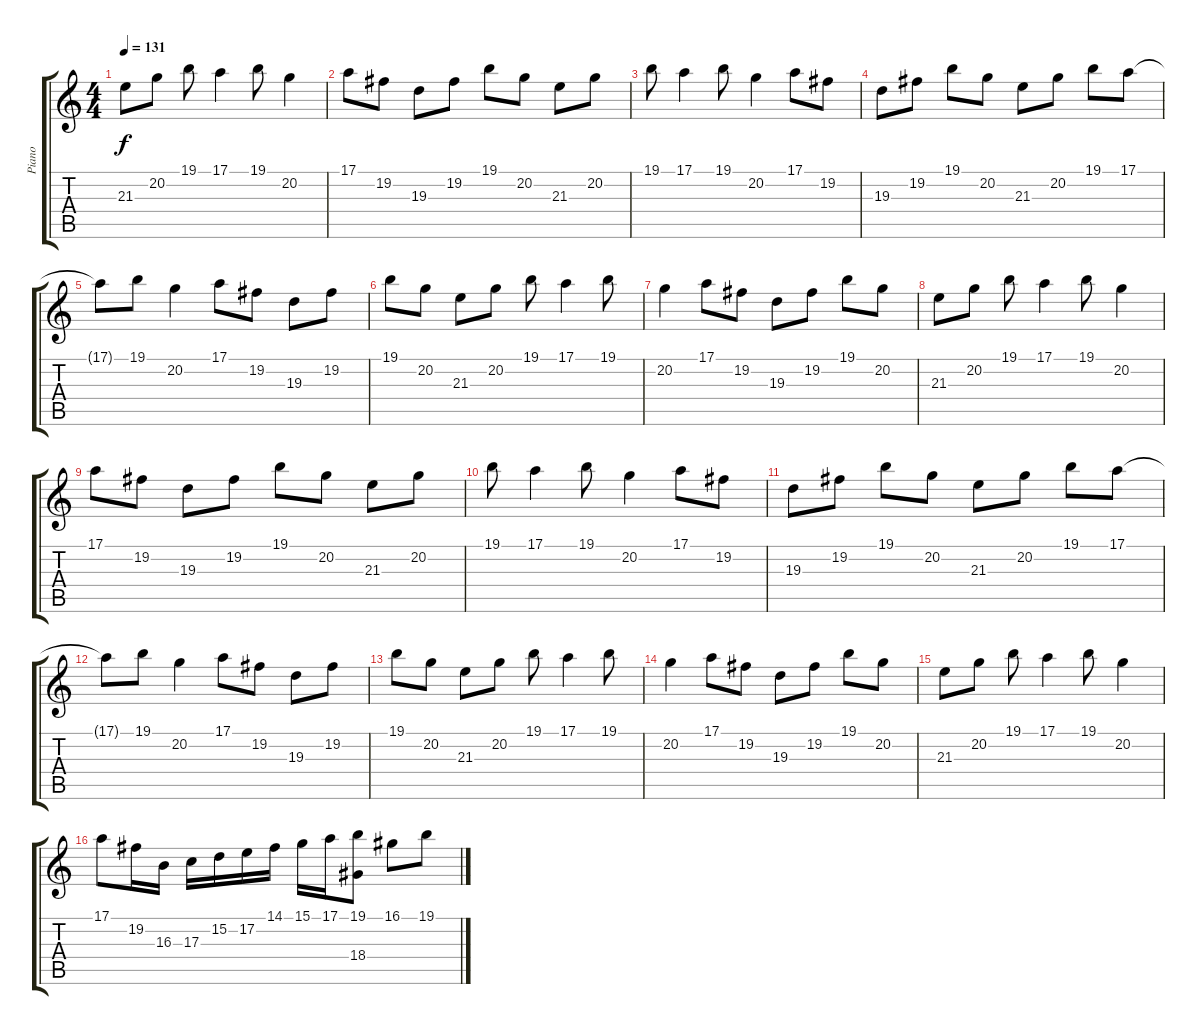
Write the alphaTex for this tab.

\track ("Piano" "Piano") {instrument electricgrandpiano}
\staff {score tabs}
\tuning (E4 B3 G3 D3 A2 E2) {hide}
\ts (4 4)
\tempo 131
\clef g2
\ks c
21.3.8{dy f} 20.2.8 19.1.8 17.1.4 19.1.8 20.2.4 |
17.1.8 19.2.8 19.3.8 19.2.8 19.1.8 20.2.8 21.3.8 20.2.8 |
19.1.8 17.1.4 19.1.8 20.2.4 17.1.8 19.2.8 |
19.3.8 19.2.8 19.1.8 20.2.8 21.3.8 20.2.8 19.1.8 17.1.8 |
17.1{t}.8 19.1.8 20.2.4 17.1.8 19.2.8 19.3.8 19.2.8 |
19.1.8 20.2.8 21.3.8 20.2.8 19.1.8 17.1.4 19.1.8 |
20.2.4 17.1.8 19.2.8 19.3.8 19.2.8 19.1.8 20.2.8 |
21.3.8 20.2.8 19.1.8 17.1.4 19.1.8 20.2.4 |
17.1.8 19.2.8 19.3.8 19.2.8 19.1.8 20.2.8 21.3.8 20.2.8 |
19.1.8 17.1.4 19.1.8 20.2.4 17.1.8 19.2.8 |
19.3.8 19.2.8 19.1.8 20.2.8 21.3.8 20.2.8 19.1.8 17.1.8 |
17.1{t}.8 19.1.8 20.2.4 17.1.8 19.2.8 19.3.8 19.2.8 |
19.1.8 20.2.8 21.3.8 20.2.8 19.1.8 17.1.4 19.1.8 |
20.2.4 17.1.8 19.2.8 19.3.8 19.2.8 19.1.8 20.2.8 |
21.3.8 20.2.8 19.1.8 17.1.4 19.1.8 20.2.4 |
17.1.8 19.2.16 16.3.16 17.3.16 15.2.16 17.2.16 14.1.16 15.1.16 17.1.16 (19.1 18.4).8 16.1.8 19.1.8
